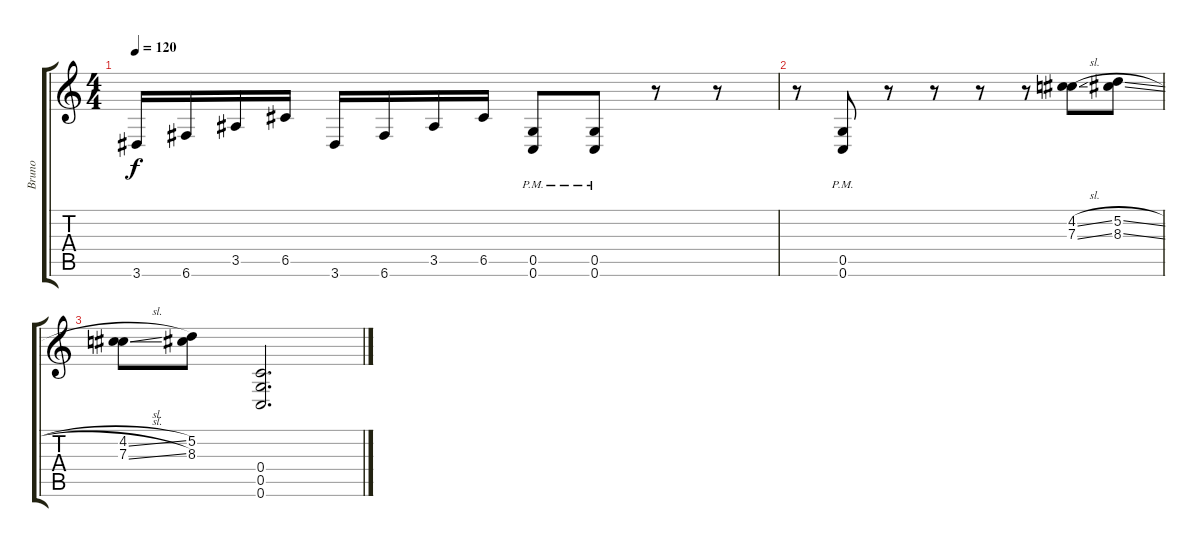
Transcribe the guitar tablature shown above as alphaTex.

\track ("Bruno" "Bruno") {instrument distortionguitar}
\staff {score tabs}
\tuning (D4 A3 F3 C3 G2 C2) {hide}
\ts (4 4)
\tempo 120
\clef g2
\ks c
3.6.16{dy f} 6.6.16 3.5.16 6.5.16 3.6.16 6.6.16 3.5.16 6.5.16 (0.5{pm} 0.6{pm}).8 (0.5{pm} 0.6{pm}).8 r.8 r.8 |
r.8 (0.5{pm} 0.6{pm}).8 r.8 r.8 r.8 r.8 (4.2{sl} 7.3{sl}).8 (5.2{sl} 8.3{sl}).8 |
(4.2{sl} 7.3{sl}).8 (5.2 8.3).8 (0.4 0.5 0.6).2{d}
